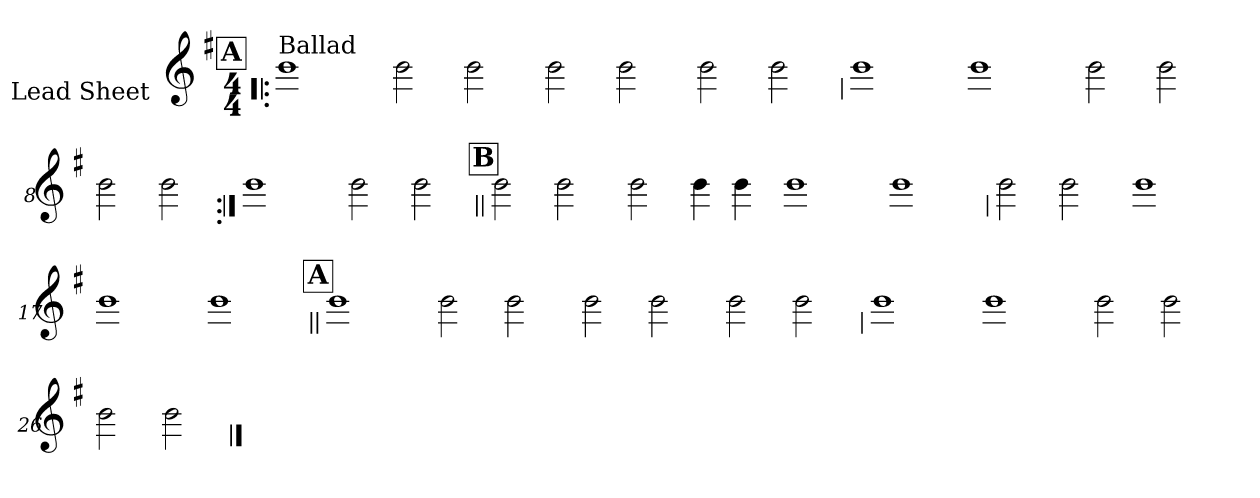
**kern
*part1
*staff1
*I"Lead Sheet
*stria0
*clefG2
*k[f#]
*G:
*M4/4
!!LO:REH:place=s1:a:t=A
=1!|:
!LO:TX:a:t=Ballad
1b
=2-
2b
2b
=3-
2b
2b
=4-
2b
2b
!!LO:LB:g=z
=5
1b
=6-
1b
=7-
2b
2b
=8-
2b
2b
!!LO:LB:g=z
=9:|!
1b
=10-
2b
2b
!!LO:LB:g=z
!!LO:REH:place=s1:a:t=B
=11||
2b
2b
=12-
2b
4b
4b
=13-
1b
=14-
1b
!!LO:LB:g=z
=15
2b
2b
=16-
1b
=17-
1b
=18-
1b
!!LO:LB:g=z
!!LO:REH:place=s1:a:t=A
=19||
1b
=20-
2b
2b
=21-
2b
2b
=22-
2b
2b
!!LO:LB:g=z
=23
1b
=24-
1b
=25-
2b
2b
=26-
2b
2b
==
*-
